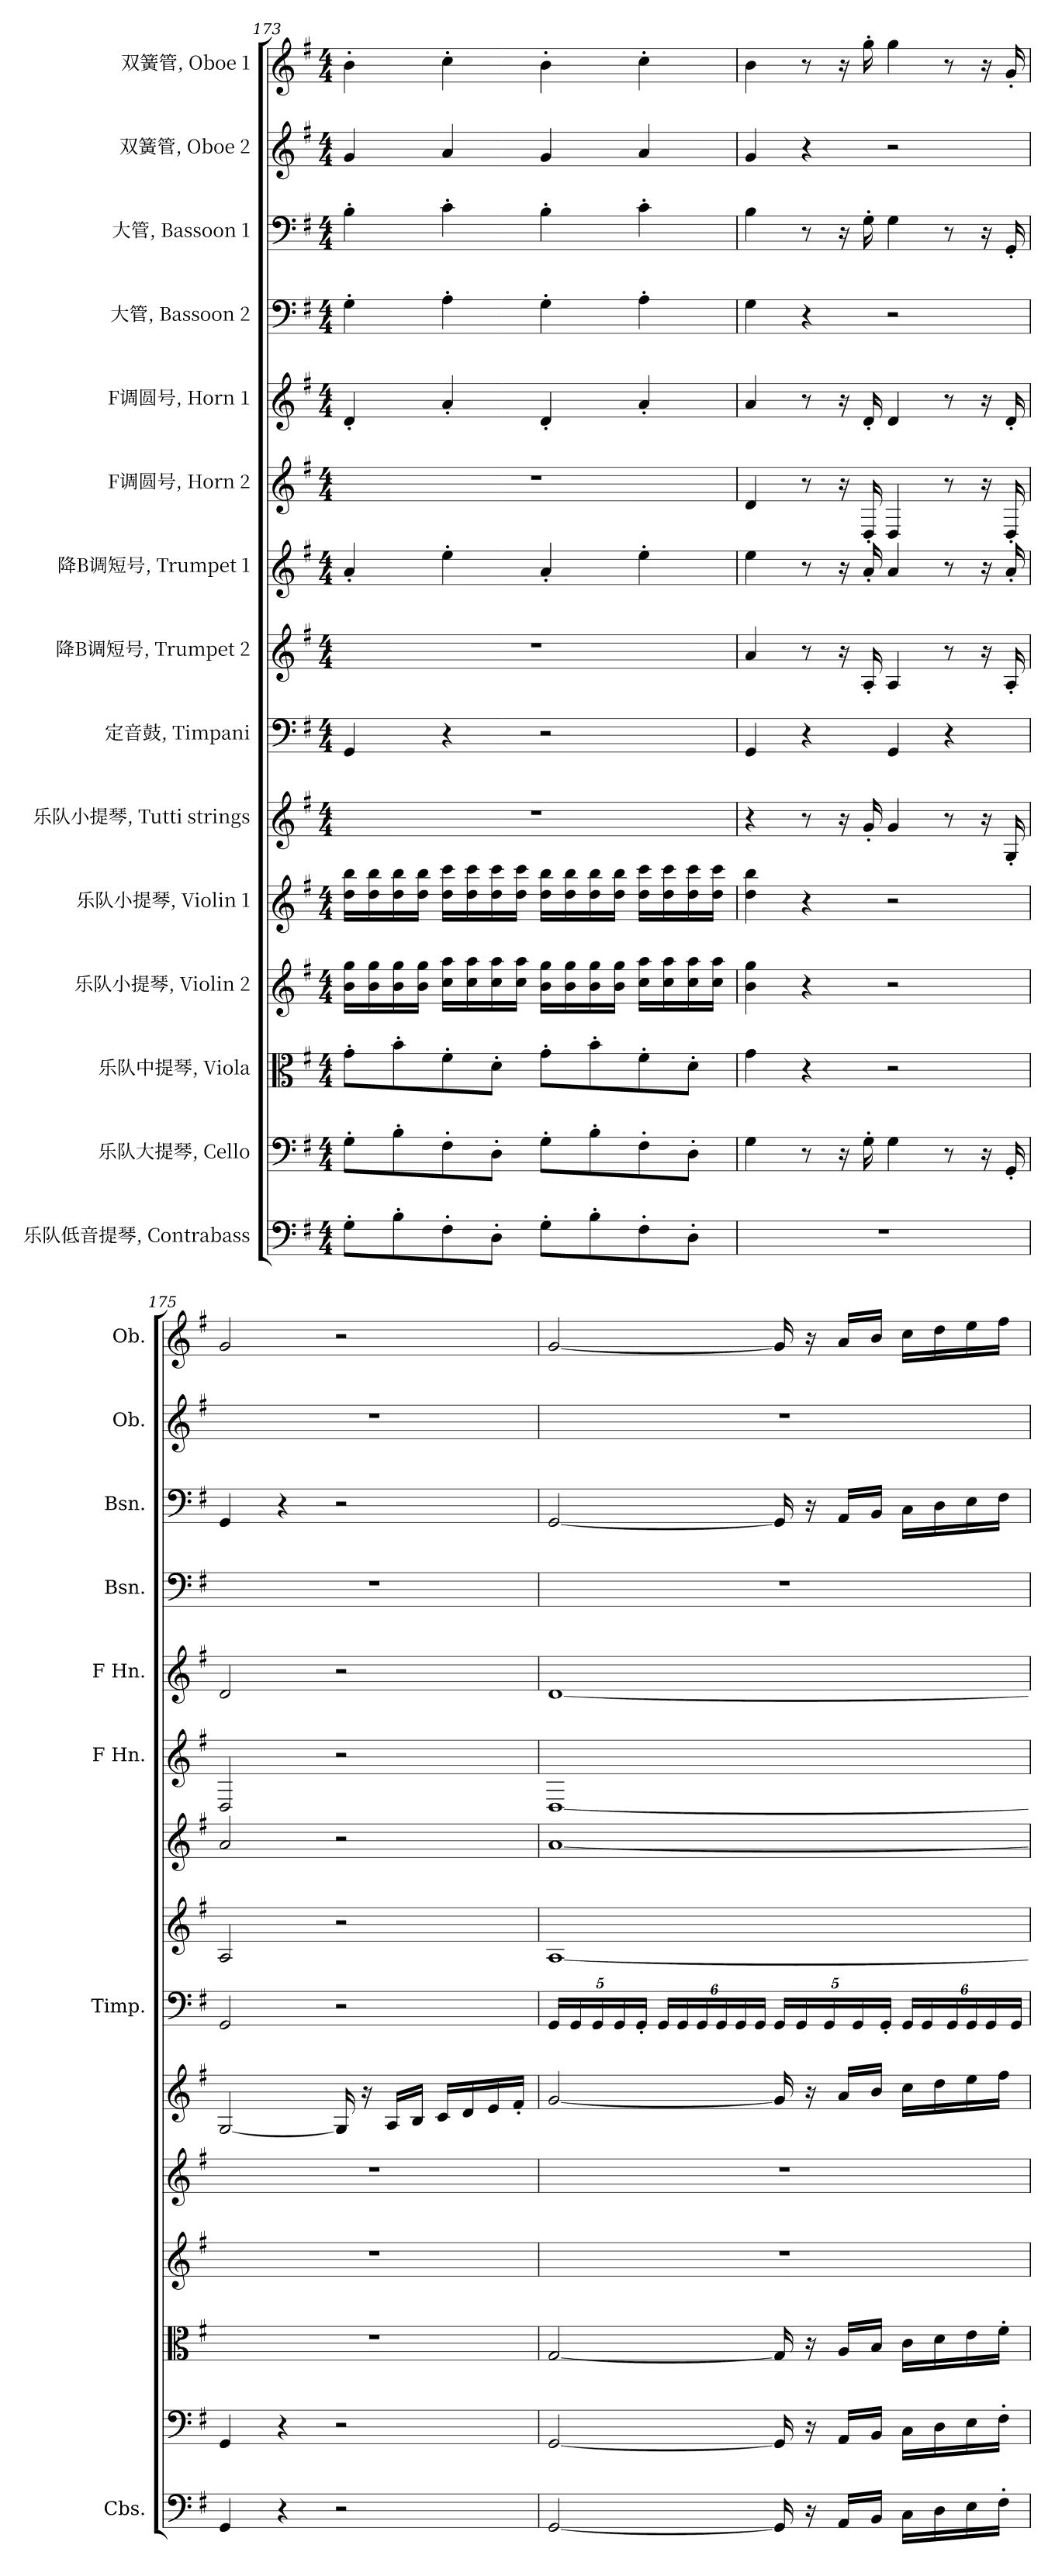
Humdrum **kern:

**kern	**kern	**kern	**kern	**kern	**kern	**kern	**kern	**kern	**kern	**kern	**kern	**kern	**kern	**kern
*part15	*part14	*part13	*part12	*part11	*part10	*part9	*part8	*part7	*part6	*part5	*part4	*part3	*part2	*part1
*staff15	*staff14	*staff13	*staff12	*staff11	*staff10	*staff9	*staff8	*staff7	*staff6	*staff5	*staff4	*staff3	*staff2	*staff1
*I"乐队低音提琴, Contrabass	*I"乐队大提琴, Cello	*I"乐队中提琴, Viola	*I"乐队小提琴, Violin 2	*I"乐队小提琴, Violin 1	*I"乐队小提琴, Tutti strings	*I"定音鼓, Timpani	*I"降B调短号, Trumpet 2	*I"降B调短号, Trumpet 1	*I"F调圆号, Horn 2	*I"F调圆号, Horn 1	*I"大管, Bassoon 2	*I"大管, Bassoon 1	*I"双簧管, Oboe 2	*I"双簧管, Oboe 1
*I'Cbs.	*	*	*	*	*	*I'Timp.	*	*	*I'F Hn.	*I'F Hn.	*I'Bsn.	*I'Bsn.	*I'Ob.	*I'Ob.
!!LO:PB:g=z
*clefF4	*clefF4	*clefC3	*clefG2	*clefG2	*clefG2	*clefF4	*clefG2	*clefG2	*clefG2	*clefG2	*clefF4	*clefF4	*clefG2	*clefG2
*ITrd7c12	*	*	*	*	*	*	*ITrd1c2	*ITrd1c2	*ITrd4c7	*ITrd4c7	*	*	*	*
*k[f#]	*k[f#]	*k[f#]	*k[f#]	*k[f#]	*k[f#]	*k[f#]	*k[b-]	*k[b-]	*k[]	*k[]	*k[f#]	*k[f#]	*k[f#]	*k[f#]
*M4/4	*M4/4	*M4/4	*M4/4	*M4/4	*M4/4	*M4/4	*M4/4	*M4/4	*M4/4	*M4/4	*M4/4	*M4/4	*M4/4	*M4/4
=173	=173	=173	=173	=173	=173	=173	=173	=173	=173	=173	=173	=173	=173	=173
8GG'\L	8G'\L	8g'\L	16b\ 16gg\LL	16dd\ 16bb\LL	1r	4GG/	1r	4g'/	1r	4G'/	4G'\	4B'\	4g/	4b'\
.	.	.	16b\ 16gg\	16dd\ 16bb\	.	.	.	.	.	.	.	.	.	.
8BB'\	8B'\	8b'\	16b\ 16gg\	16dd\ 16bb\	.	.	.	.	.	.	.	.	.	.
.	.	.	16b\ 16gg\JJ	16dd\ 16bb\JJ	.	.	.	.	.	.	.	.	.	.
8FF#'\	8F#'\	8f#'\	16cc\ 16aa\LL	16dd\ 16ccc\LL	.	4r	.	4dd'\	.	4d'/	4A'\	4c'\	4a/	4cc'\
.	.	.	16cc\ 16aa\	16dd\ 16ccc\	.	.	.	.	.	.	.	.	.	.
8DD'\J	8D'\J	8d'\J	16cc\ 16aa\	16dd\ 16ccc\	.	.	.	.	.	.	.	.	.	.
.	.	.	16cc\ 16aa\JJ	16dd\ 16ccc\JJ	.	.	.	.	.	.	.	.	.	.
8GG'\L	8G'\L	8g'\L	16b\ 16gg\LL	16dd\ 16bb\LL	.	2r	.	4g'/	.	4G'/	4G'\	4B'\	4g/	4b'\
.	.	.	16b\ 16gg\	16dd\ 16bb\	.	.	.	.	.	.	.	.	.	.
8BB'\	8B'\	8b'\	16b\ 16gg\	16dd\ 16bb\	.	.	.	.	.	.	.	.	.	.
.	.	.	16b\ 16gg\JJ	16dd\ 16bb\JJ	.	.	.	.	.	.	.	.	.	.
8FF#'\	8F#'\	8f#'\	16cc\ 16aa\LL	16dd\ 16ccc\LL	.	.	.	4dd'\	.	4d'/	4A'\	4c'\	4a/	4cc'\
.	.	.	16cc\ 16aa\	16dd\ 16ccc\	.	.	.	.	.	.	.	.	.	.
8DD'\J	8D'\J	8d'\J	16cc\ 16aa\	16dd\ 16ccc\	.	.	.	.	.	.	.	.	.	.
.	.	.	16cc\ 16aa\JJ	16dd\ 16ccc\JJ	.	.	.	.	.	.	.	.	.	.
=174	=174	=174	=174	=174	=174	=174	=174	=174	=174	=174	=174	=174	=174	=174
1r	4G\	4g\	4b\ 4gg\	4dd\ 4bb\	4r	4GG/	4g/	4dd\	4G/	4d/	4G\	4B\	4g/	4b\
.	8r	4r	4r	4r	8r	4r	8r	8r	8r	8r	4r	8r	4r	8r
.	16r	.	.	.	16r	.	16r	16r	16r	16r	.	16r	.	16r
.	16G'\	.	.	.	16g'/	.	16G'/	16g'/	16GG'/	16G'/	.	16G'\	.	16gg'\
.	4G\	2r	2r	2r	4g/	4GG/	4G/	4g/	4GG/	4G/	2r	4G\	2r	4gg\
.	8r	.	.	.	8r	4r	8r	8r	8r	8r	.	8r	.	8r
.	16r	.	.	.	16r	.	16r	16r	16r	16r	.	16r	.	16r
.	16GG'/	.	.	.	16G'/	.	16G'/	16g'/	16GG'/	16G'/	.	16GG'/	.	16g'/
!!LO:PB:g=z
=175	=175	=175	=175	=175	=175	=175	=175	=175	=175	=175	=175	=175	=175	=175
*	*	*	*	*	*	*	*	*	*	*	*	*	*	*MM150
4GGG/	4GG/	1r	1r	1r	[2G/	2GG/	2G/	2g/	2GG/	2G/	1r	4GG/	1r	2g/
4r	4r	.	.	.	.	.	.	.	.	.	.	4r	.	.
2r	2r	.	.	.	16G/]	2r	2r	2r	2r	2r	.	2r	.	2r
.	.	.	.	.	16r	.	.	.	.	.	.	.	.	.
.	.	.	.	.	16A/LL	.	.	.	.	.	.	.	.	.
.	.	.	.	.	16B/JJ	.	.	.	.	.	.	.	.	.
.	.	.	.	.	16c/LL	.	.	.	.	.	.	.	.	.
.	.	.	.	.	16d/	.	.	.	.	.	.	.	.	.
.	.	.	.	.	16e/	.	.	.	.	.	.	.	.	.
.	.	.	.	.	16f#'/JJ	.	.	.	.	.	.	.	.	.
=176	=176	=176	=176	=176	=176	=176	=176	=176	=176	=176	=176	=176	=176	=176
*	*	*	*	*	*	*Xbrackettup	*	*	*	*	*	*	*	*
[2GGG/	[2GG/	[2G/	1r	1r	[2g/	20GG/LL	[1G	[1g	[1GG	[1G	1r	[2GG/	1r	[2g/
.	.	.	.	.	.	20GG/	.	.	.	.	.	.	.	.
.	.	.	.	.	.	20GG/	.	.	.	.	.	.	.	.
.	.	.	.	.	.	20GG/	.	.	.	.	.	.	.	.
.	.	.	.	.	.	20GG'/JJ	.	.	.	.	.	.	.	.
.	.	.	.	.	.	24GG/LL	.	.	.	.	.	.	.	.
.	.	.	.	.	.	24GG/	.	.	.	.	.	.	.	.
.	.	.	.	.	.	24GG/	.	.	.	.	.	.	.	.
.	.	.	.	.	.	24GG/	.	.	.	.	.	.	.	.
.	.	.	.	.	.	24GG/	.	.	.	.	.	.	.	.
.	.	.	.	.	.	24GG/JJ	.	.	.	.	.	.	.	.
16GGG/]	16GG/]	16G/]	.	.	16g/]	20GG/LL	.	.	.	.	.	16GG/]	.	16g/]
.	.	.	.	.	.	20GG/	.	.	.	.	.	.	.	.
16r	16r	16r	.	.	16r	.	.	.	.	.	.	16r	.	16r
.	.	.	.	.	.	20GG/	.	.	.	.	.	.	.	.
16AAA/LL	16AA/LL	16A/LL	.	.	16a/LL	.	.	.	.	.	.	16AA/LL	.	16a/LL
.	.	.	.	.	.	20GG/	.	.	.	.	.	.	.	.
16BBB/JJ	16BB/JJ	16B/JJ	.	.	16b/JJ	.	.	.	.	.	.	16BB/JJ	.	16b/JJ
.	.	.	.	.	.	20GG'/JJ	.	.	.	.	.	.	.	.
16CC\LL	16C\LL	16c\LL	.	.	16cc\LL	24GG/LL	.	.	.	.	.	16C\LL	.	16cc\LL
.	.	.	.	.	.	24GG/	.	.	.	.	.	.	.	.
16DD\	16D\	16d\	.	.	16dd\	.	.	.	.	.	.	16D\	.	16dd\
.	.	.	.	.	.	24GG/	.	.	.	.	.	.	.	.
16EE\	16E\	16e\	.	.	16ee\	24GG/	.	.	.	.	.	16E\	.	16ee\
.	.	.	.	.	.	24GG/	.	.	.	.	.	.	.	.
16FF#'\JJ	16F#'\JJ	16f#'\JJ	.	.	16ff#\JJ	.	.	.	.	.	.	16F#\JJ	.	16ff#\JJ
.	.	.	.	.	.	24GG/JJ	.	.	.	.	.	.	.	.
=	=	=	=	=	=	=	=	=	=	=	=	=	=	=
*-	*-	*-	*-	*-	*-	*-	*-	*-	*-	*-	*-	*-	*-	*-
